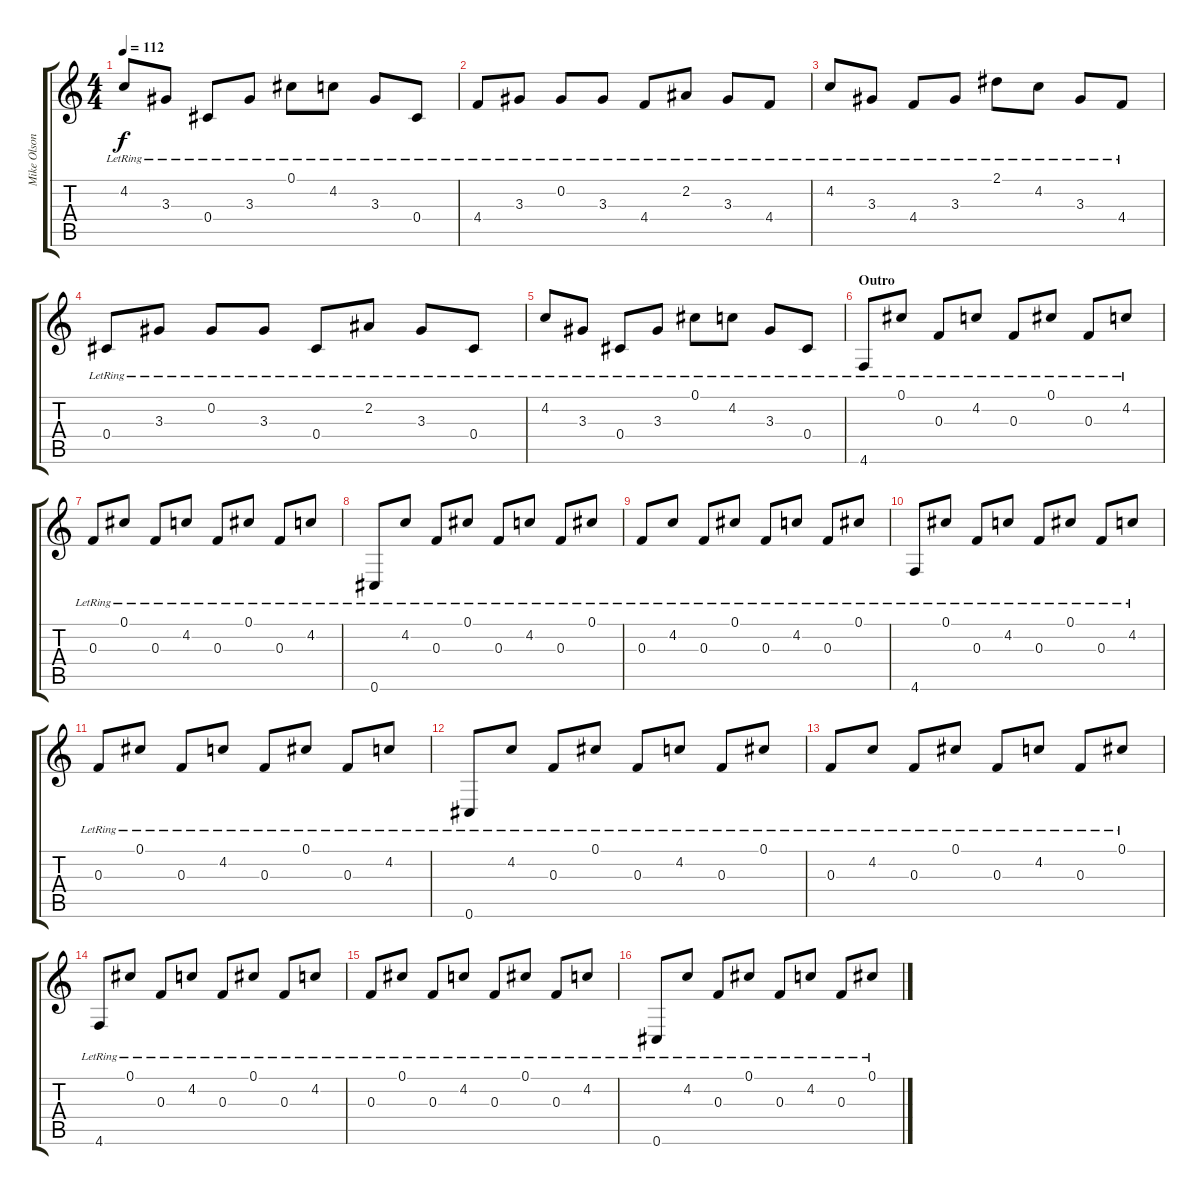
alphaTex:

\track ("Mike Olson" "Mike Olson") {instrument acousticguitarsteel}
\staff {score tabs}
\tuning (Db4 Ab3 F3 Db3 Ab2 Db2) {hide}
\ts (4 4)
\tempo 112
\clef g2
\ks c
4.2{lr}.8{dy f} 3.3{lr}.8 0.4{lr}.8 3.3{lr}.8 0.1{lr}.8 4.2{lr}.8 3.3{lr}.8 0.4{lr}.8 |
4.4{lr}.8 3.3{lr}.8 0.2{lr}.8 3.3{lr}.8 4.4{lr}.8 2.2{lr}.8 3.3{lr}.8 4.4{lr}.8 |
4.2{lr}.8 3.3{lr}.8 4.4{lr}.8 3.3{lr}.8 2.1{lr}.8 4.2{lr}.8 3.3{lr}.8 4.4{lr}.8 |
0.4{lr}.8 3.3{lr}.8 0.2{lr}.8 3.3{lr}.8 0.4{lr}.8 2.2{lr}.8 3.3{lr}.8 0.4{lr}.8 |
4.2{lr}.8 3.3{lr}.8 0.4{lr}.8 3.3{lr}.8 0.1{lr}.8 4.2{lr}.8 3.3{lr}.8 0.4{lr}.8 |
\section ("" "Outro")
4.6{lr}.8 0.1{lr}.8 0.3{lr}.8 4.2{lr}.8 0.3{lr}.8 0.1{lr}.8 0.3{lr}.8 4.2{lr}.8 |
0.3{lr}.8 0.1{lr}.8 0.3{lr}.8 4.2{lr}.8 0.3{lr}.8 0.1{lr}.8 0.3{lr}.8 4.2{lr}.8 |
0.6{lr}.8 4.2{lr}.8 0.3{lr}.8 0.1{lr}.8 0.3{lr}.8 4.2{lr}.8 0.3{lr}.8 0.1{lr}.8 |
0.3{lr}.8 4.2{lr}.8 0.3{lr}.8 0.1{lr}.8 0.3{lr}.8 4.2{lr}.8 0.3{lr}.8 0.1{lr}.8 |
4.6{lr}.8 0.1{lr}.8 0.3{lr}.8 4.2{lr}.8 0.3{lr}.8 0.1{lr}.8 0.3{lr}.8 4.2{lr}.8 |
0.3{lr}.8 0.1{lr}.8 0.3{lr}.8 4.2{lr}.8 0.3{lr}.8 0.1{lr}.8 0.3{lr}.8 4.2{lr}.8 |
0.6{lr}.8 4.2{lr}.8 0.3{lr}.8 0.1{lr}.8 0.3{lr}.8 4.2{lr}.8 0.3{lr}.8 0.1{lr}.8 |
0.3{lr}.8 4.2{lr}.8 0.3{lr}.8 0.1{lr}.8 0.3{lr}.8 4.2{lr}.8 0.3{lr}.8 0.1{lr}.8 |
4.6{lr}.8 0.1{lr}.8 0.3{lr}.8 4.2{lr}.8 0.3{lr}.8 0.1{lr}.8 0.3{lr}.8 4.2{lr}.8 |
0.3{lr}.8 0.1{lr}.8 0.3{lr}.8 4.2{lr}.8 0.3{lr}.8 0.1{lr}.8 0.3{lr}.8 4.2{lr}.8 |
0.6{lr}.8 4.2{lr}.8 0.3{lr}.8 0.1{lr}.8 0.3{lr}.8 4.2{lr}.8 0.3{lr}.8 0.1{lr}.8
